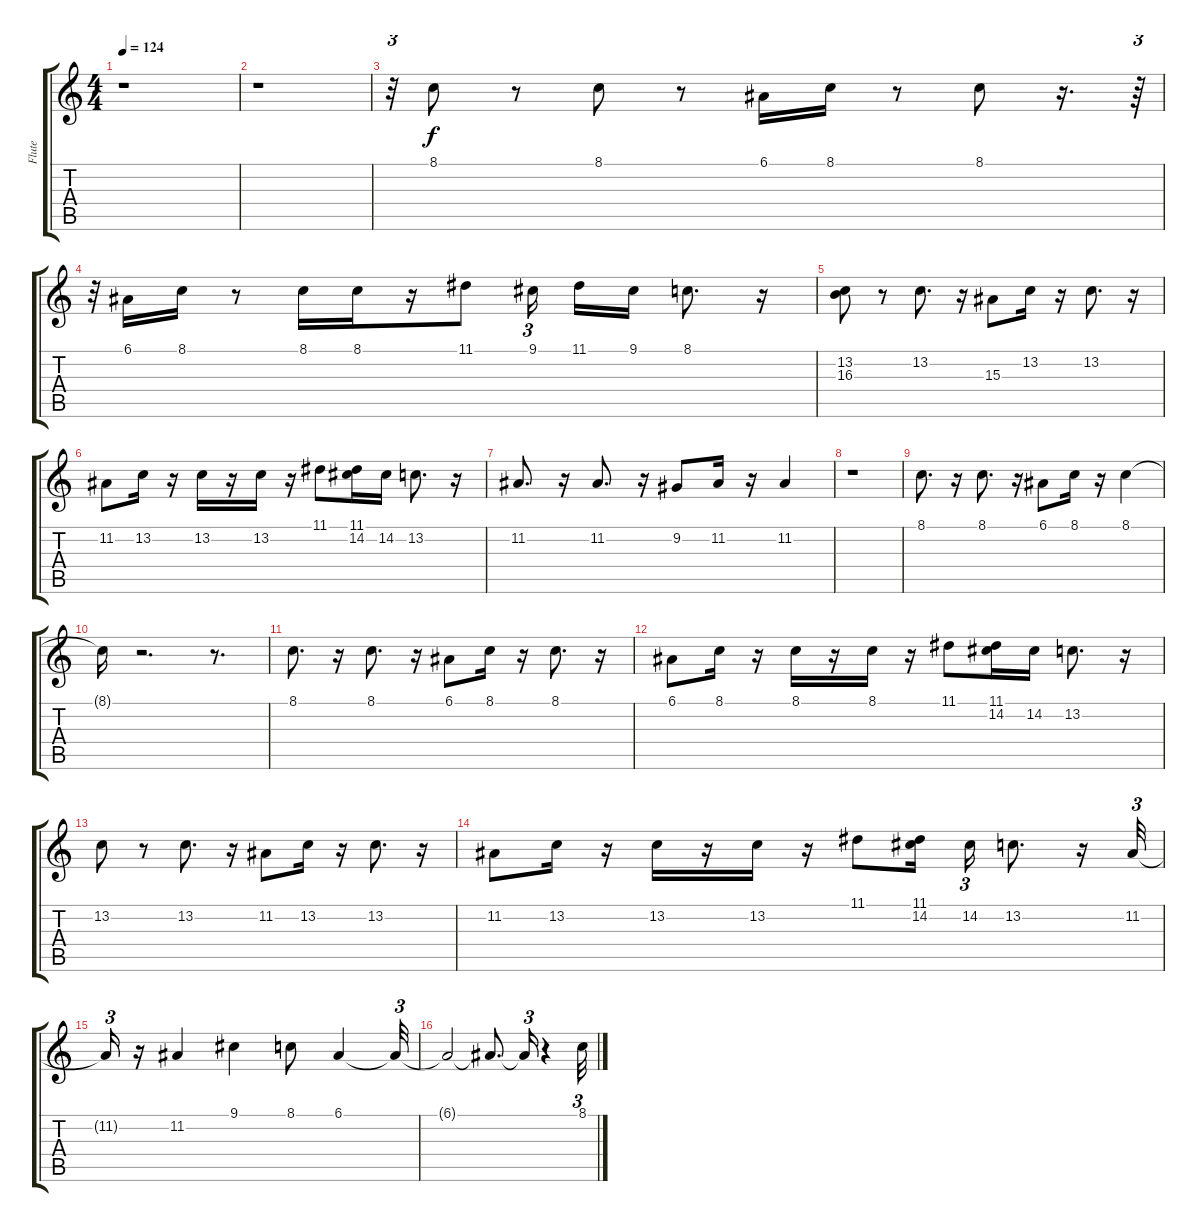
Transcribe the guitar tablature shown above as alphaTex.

\track ("Flute" "Flute") {instrument flute}
\staff {score tabs}
\tuning (E4 B3 G3 D3 A2 E2) {hide}
\ts (4 4)
\tempo 124
\clef g2
\ks c
r.1{dy f} |
r.1 |
r.32{tu (3 2)} 8.1.8 r.8 8.1.8 r.8 6.1.16 8.1.16 r.8 8.1.8 r.16{d} r.64{tu (3 2)} |
r.32{tu (3 2)} 6.1.16 8.1.16 r.8 8.1.16 8.1.16 r.16 11.1.8 9.1.16{tu (3 2) beam splitsecondary} 11.1.16 9.1.16 8.1.8{d} r.16 |
(13.2 16.3).8 r.8 13.2.8{d} r.16 15.3.8 13.2.16 r.16 13.2.8{d} r.16 |
11.2.8 13.2.16 r.16 13.2.16 r.16 13.2.16 r.16 11.1.8 (11.1 14.2).16 14.2.16 13.2.8{d} r.16 |
11.2.8{d} r.16 11.2.8{d} r.16 9.2.8 11.2.16 r.16 11.2.4 |
r.1 |
8.1.8{d} r.16 8.1.8{d} r.16 6.1.8 8.1.16 r.16 8.1.4 |
8.1{t}.16 r.2{d} r.8{d} |
8.1.8{d} r.16 8.1.8{d} r.16 6.1.8 8.1.16 r.16 8.1.8{d} r.16 |
6.1.8 8.1.16 r.16 8.1.16 r.16 8.1.16 r.16 11.1.8 (11.1 14.2).16 14.2.16 13.2.8{d} r.16 |
13.2.8 r.8 13.2.8{d} r.16 11.2.8 13.2.16 r.16 13.2.8{d} r.16 |
11.2.8 13.2.16 r.16 13.2.16 r.16 13.2.16 r.16 11.1.8 (11.1 14.2).16{beam splitsecondary} 14.2.16{tu (3 2)} 13.2.8{d} r.16 11.2.32{tu (3 2)} |
11.2{t}.16{tu (3 2)} r.16 11.2.4 9.1.4 8.1.8 6.1.4 6.1{t}.32{tu (3 2)} |
6.1{t}.2 6.1{t}.8{d} 6.1{t}.16{tu (3 2)} r.4 8.1.32{tu (3 2)}
